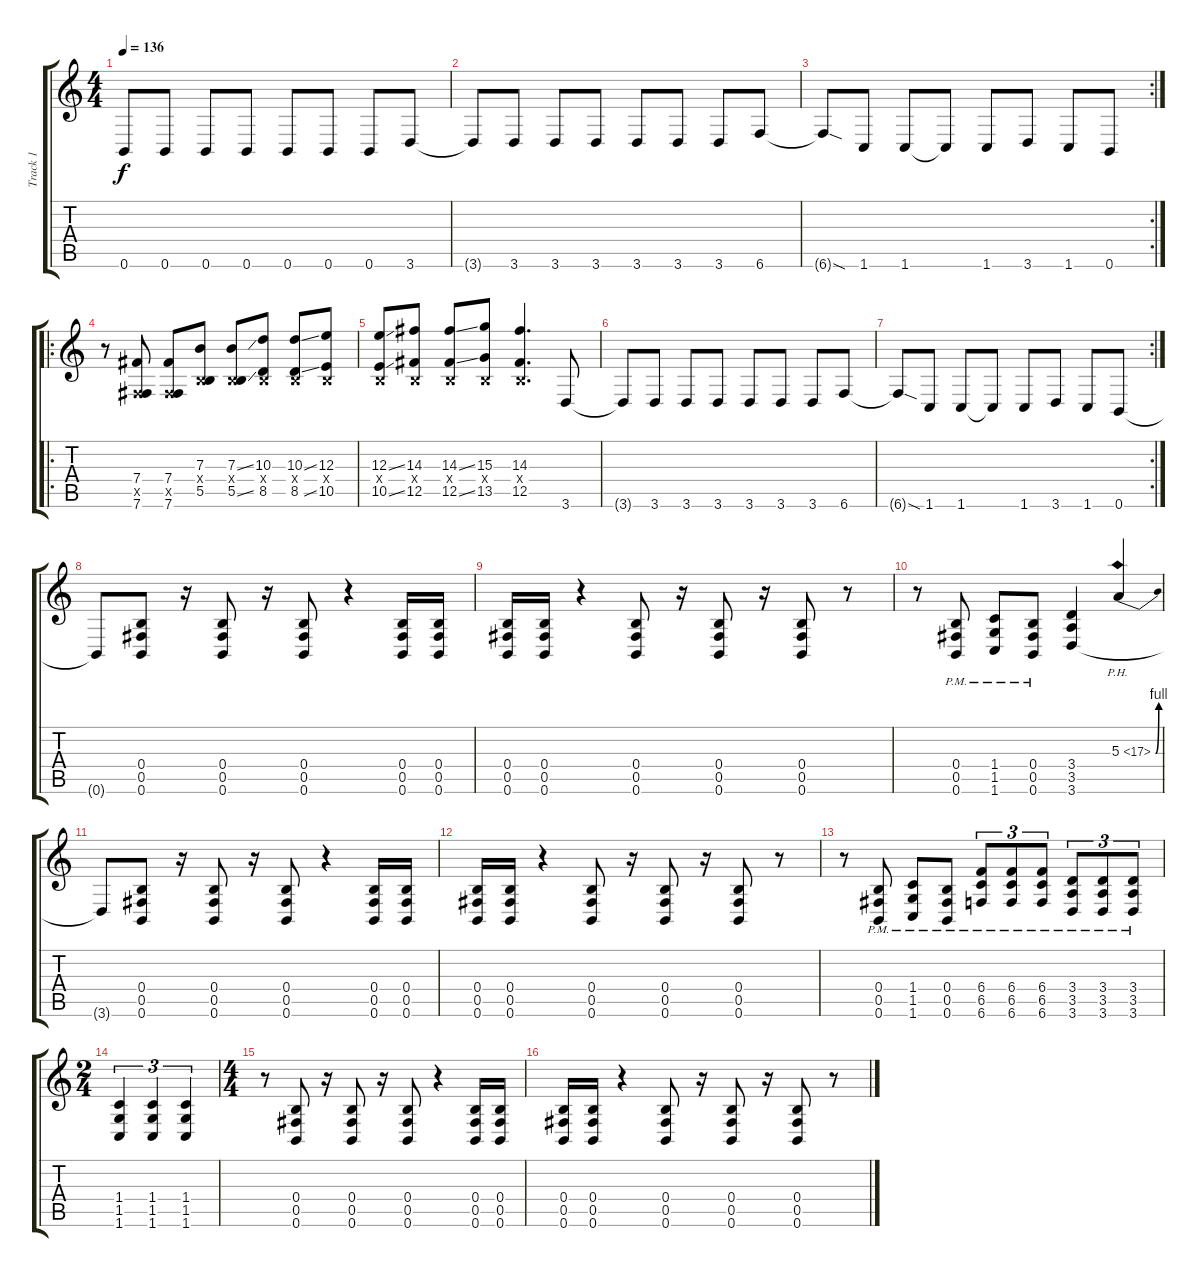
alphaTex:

\track ("Track 1" "Track 1") {instrument distortionguitar}
\staff {score tabs}
\tuning (Db4 Ab3 E3 B2 Gb2 B1) {hide}
\ts (4 4)
\tempo 136
\clef g2
\ks c
0.6.8{dy f} 0.6.8 0.6.8 0.6.8 0.6.8 0.6.8 0.6.8 3.6.8 |
3.6{t}.8 3.6.8 3.6.8 3.6.8 3.6.8 3.6.8 3.6.8 6.6.8 |
\rc 2
6.6{sod t}.8 1.6.8 1.6.8 1.6{t}.8 1.6.8 3.6.8 1.6.8 0.6.8 |
\ro
r.8 (7.4 0.5{x} 7.6).8 (7.4 0.5{x} 7.6).8 (7.3 0.4{x} 5.5).8 (7.3{ss} 0.4{x} 5.5{ss}).8 (10.3 0.4{x} 8.5).8 (10.3{ss} 0.4{x} 8.5{ss}).8 (12.3 0.4{x} 10.5).8 |
(12.3{ss} 0.4{x} 10.5{ss}).8 (14.3 0.4{x} 12.5).8 (14.3{ss} 0.4{x} 12.5{ss}).8 (15.3 0.4{x} 13.5).8 (14.3 0.4{x} 12.5).4{d} 3.6.8 |
3.6{t}.8 3.6.8 3.6.8 3.6.8 3.6.8 3.6.8 3.6.8 6.6.8 |
\rc 2
6.6{sod t}.8 1.6.8 1.6.8 1.6{t}.8 1.6.8 3.6.8 1.6.8 0.6.8 |
0.6{t}.8 (0.4 0.5 0.6).8 r.16 (0.4 0.5 0.6).8 r.16 (0.4 0.5 0.6).8 r.4 (0.4 0.5 0.6).16 (0.4 0.5 0.6).16 |
(0.4 0.5 0.6).16 (0.4 0.5 0.6).16 r.4 (0.4 0.5 0.6).8 r.16 (0.4 0.5 0.6).8 r.16 (0.4 0.5 0.6).8 r.8 |
r.8 (0.4{pm} 0.5{pm} 0.6{pm}).8 (1.4{pm} 1.5{pm} 1.6{pm}).8 (0.4{pm} 0.5{pm} 0.6{pm}).8 (3.4 3.5 3.6).4 5.3{be (bend 0 0 60 4) ph 12}.4 |
3.6{t}.8 (0.4 0.5 0.6).8 r.16 (0.4 0.5 0.6).8 r.16 (0.4 0.5 0.6).8 r.4 (0.4 0.5 0.6).16 (0.4 0.5 0.6).16 |
(0.4 0.5 0.6).16 (0.4 0.5 0.6).16 r.4 (0.4 0.5 0.6).8 r.16 (0.4 0.5 0.6).8 r.16 (0.4 0.5 0.6).8 r.8 |
r.8 (0.4{pm} 0.5{pm} 0.6{pm}).8 (1.4{pm} 1.5{pm} 1.6{pm}).8 (0.4{pm} 0.5{pm} 0.6{pm}).8 (6.4{pm} 6.5{pm} 6.6{pm}).8{tu (3 2)} (6.4{pm} 6.5{pm} 6.6{pm}).8{tu (3 2)} (6.4{pm} 6.5{pm} 6.6{pm}).8{tu (3 2)} (3.4{pm} 3.5{pm} 3.6{pm}).8{tu (3 2)} (3.4{pm} 3.5{pm} 3.6{pm}).8{tu (3 2)} (3.4{pm} 3.5{pm} 3.6{pm}).8{tu (3 2)} |
\ts (2 4)
(1.4 1.5 1.6).4{tu (3 2)} (1.4 1.5 1.6).4{tu (3 2)} (1.4 1.5 1.6).4{tu (3 2)} |
\ts (4 4)
r.8 (0.4 0.5 0.6).8 r.16 (0.4 0.5 0.6).8 r.16 (0.4 0.5 0.6).8 r.4 (0.4 0.5 0.6).16 (0.4 0.5 0.6).16 |
(0.4 0.5 0.6).16 (0.4 0.5 0.6).16 r.4 (0.4 0.5 0.6).8 r.16 (0.4 0.5 0.6).8 r.16 (0.4 0.5 0.6).8 r.8
